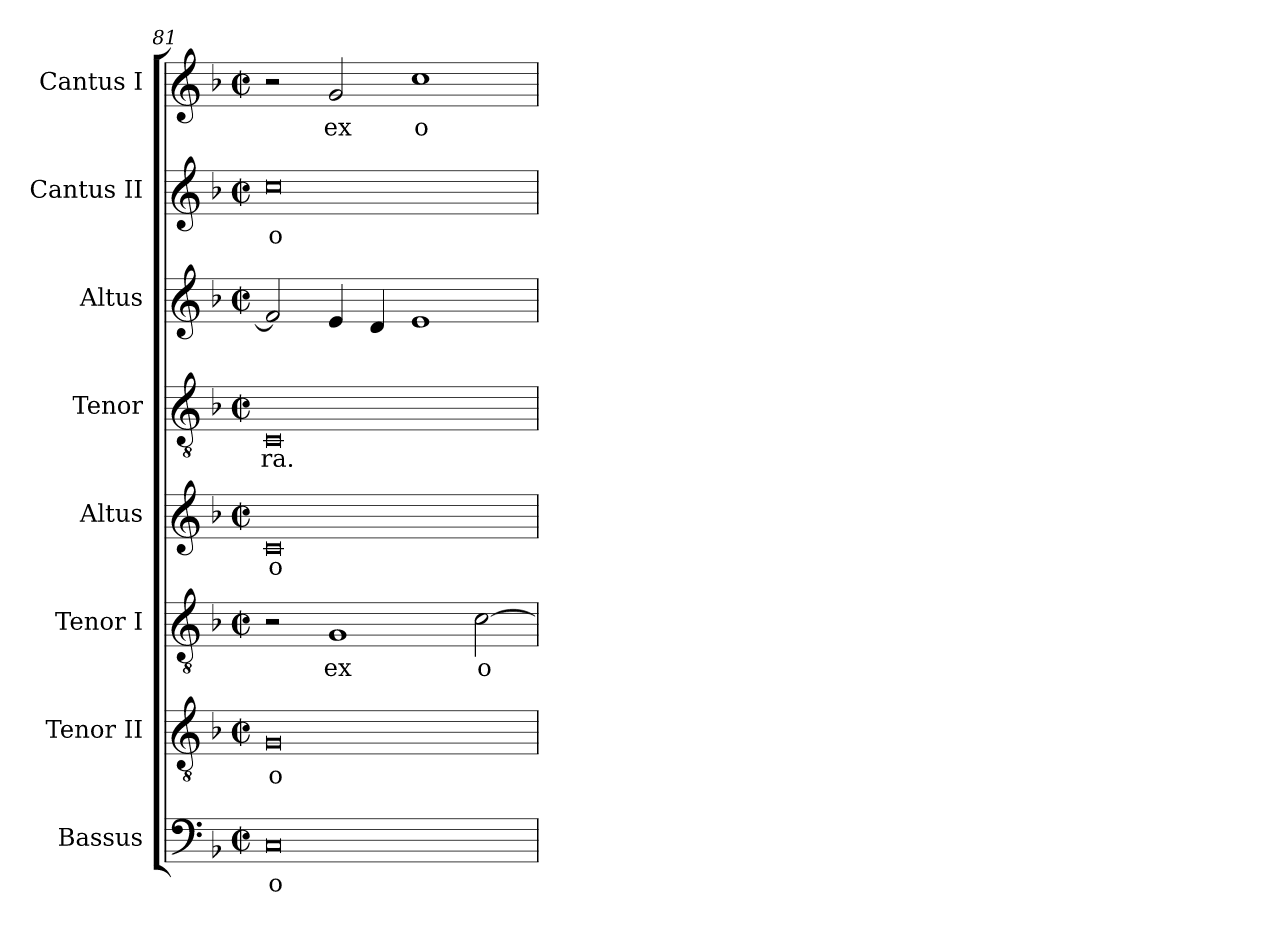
**kern	**text	**kern	**text	**kern	**text	**kern	**text	**kern	**text	**kern	**kern	**text	**kern	**text
*part8	*part8	*part7	*part7	*part6	*part6	*part5	*part5	*part4	*part4	*part3	*part2	*part2	*part1	*part1
*staff8	*staff8	*staff7	*staff7	*staff6	*staff6	*staff5	*staff5	*staff4	*staff4	*staff3	*staff2	*staff2	*staff1	*staff1
*I"Bassus	*	*I"Tenor II	*	*I"Tenor I	*	*I"Altus	*	*I"Tenor	*	*I"Altus	*I"Cantus II	*	*I"Cantus I	*
*clefF4	*	*clefGv2	*	*clefGv2	*	*clefG2	*	*clefGv2	*	*clefG2	*clefG2	*	*clefG2	*
*k[b-]	*	*k[b-]	*	*k[b-]	*	*k[b-]	*	*k[b-]	*	*k[b-]	*k[b-]	*	*k[b-]	*
*F:	*	*F:	*	*F:	*	*F:	*	*F:	*	*F:	*F:	*	*F:	*
*M2/2	*	*M2/2	*	*M2/2	*	*M2/2	*	*M2/2	*	*M2/2	*M2/2	*	*M2/2	*
*met(c|)	*	*met(c|)	*	*met(c|)	*	*met(c|)	*	*met(c|)	*	*met(c|)	*met(c|)	*	*met(c|)	*
=81	=81	=81	=81	=81	=81	=81	=81	=81	=81	=81	=81	=81	=81	=81
!	!LO:LY:b:cj	!	!LO:LY:b:cj	!	!	!	!LO:LY:b:cj	!	!LO:LY:b:cj	!	!	!LO:LY:b:cj	!	!
0C	o	0G	o	2r	.	0c	o	0C	-ra.	2f/]	0cc	-o-	2r	.
!	!	!	!	!	!LO:LY:b:cj	!	!	!	!	!	!	!	!	!LO:LY:b:cj
.	.	.	.	1G	ex	.	.	.	.	4e/	.	.	2g/	ex
.	.	.	.	.	.	.	.	.	.	4d/	.	.	.	.
!	!	!	!	!	!	!	!	!	!	!	!	!	!	!LO:LY:b:cj
.	.	.	.	.	.	.	.	.	.	1e	.	.	1cc	o
!	!	!	!	!	!LO:LY:b:cj	!	!	!	!	!	!	!	!	!
.	.	.	.	[>2c\	o	.	.	.	.	.	.	.	.	.
=	=	=	=	=	=	=	=	=	=	=	=	=	=	=
*-	*-	*-	*-	*-	*-	*-	*-	*-	*-	*-	*-	*-	*-	*-
